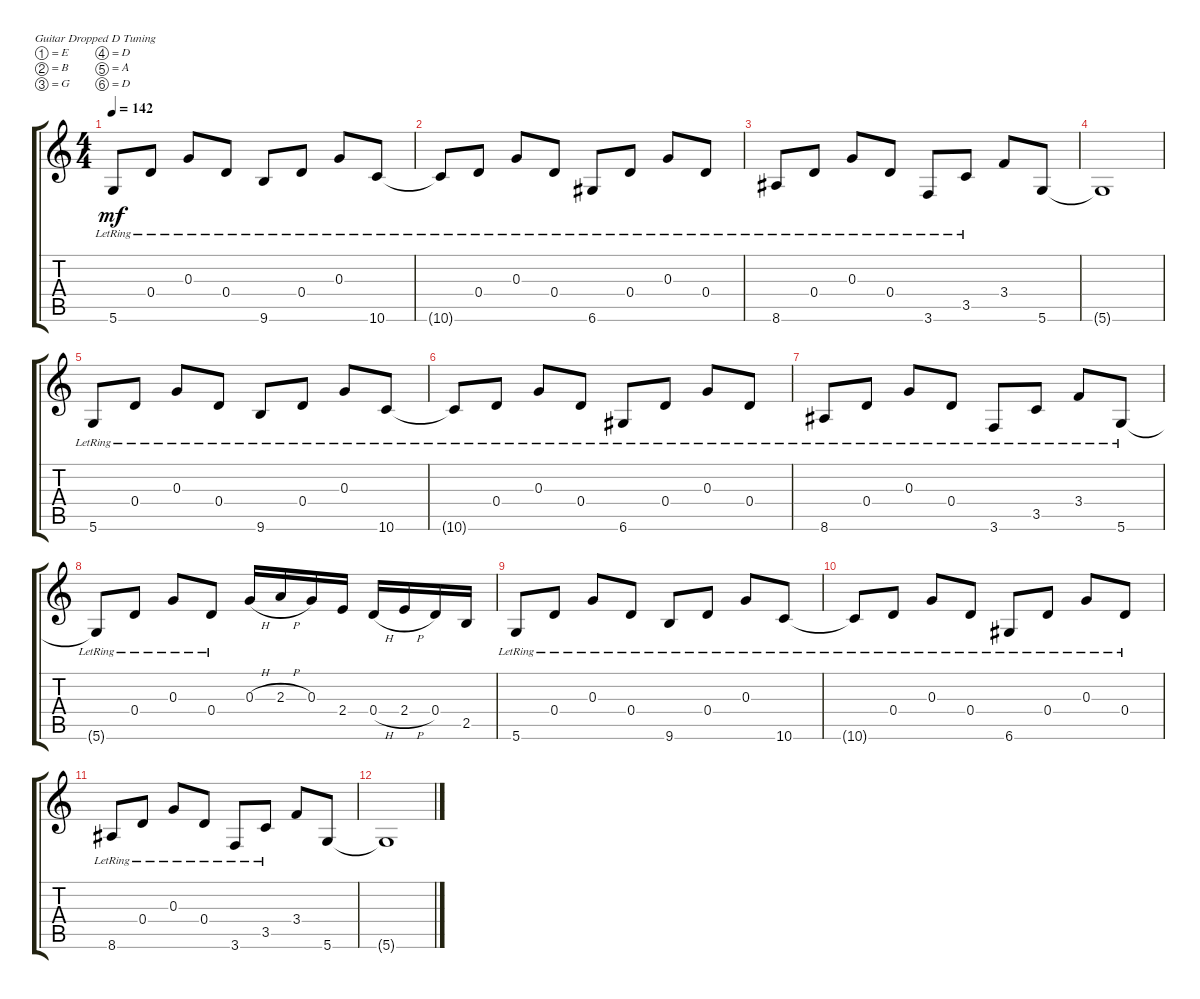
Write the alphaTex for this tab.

\defaultSystemsLayout 4
\bracketExtendMode groupsimilarinstruments
\singleTrackTrackNamePolicy hidden
\multiTrackTrackNamePolicy hidden
\firstSystemTrackNameOrientation horizontal
\otherSystemsTrackNameOrientation horizontal
\track ("Electric Guitar" "E-Gt") {instrument distortionguitar}
\staff {score tabs}
\tuning (E4 B3 G3 D3 A2 D2)
\ts (4 4)
\tempo 142
\clef g2
\ks c
5.6{lr}.8{dy mf} 0.4{lr}.8 0.3{lr}.8 0.4{lr}.8 9.6{lr}.8 0.4{lr}.8 0.3{lr}.8 10.6{lr}.8 |
10.6{lr t}.8 0.4{lr}.8 0.3{lr}.8 0.4{lr}.8 6.6{lr}.8 0.4{lr}.8 0.3{lr}.8 0.4{lr}.8 |
8.6{lr}.8 0.4{lr}.8 0.3{lr}.8 0.4{lr}.8 3.6{lr}.8 3.5{lr}.8 3.4.8 5.6.8 |
5.6{t}.1 |
5.6{lr}.8 0.4{lr}.8 0.3{lr}.8 0.4{lr}.8 9.6{lr}.8 0.4{lr}.8 0.3{lr}.8 10.6{lr}.8 |
10.6{lr t}.8 0.4{lr}.8 0.3{lr}.8 0.4{lr}.8 6.6{lr}.8 0.4{lr}.8 0.3{lr}.8 0.4{lr}.8 |
8.6{lr}.8 0.4{lr}.8 0.3{lr}.8 0.4{lr}.8 3.6{lr}.8 3.5{lr}.8 3.4{lr}.8 5.6{lr}.8 |
5.6{lr t}.8 0.4{lr}.8 0.3{lr}.8 0.4{lr}.8 0.3{h}.16 2.3{h}.16 0.3.16 2.4.16 0.4{h}.16 2.4{h}.16 0.4.16 2.5.16 |
5.6{lr}.8 0.4{lr}.8 0.3{lr}.8 0.4{lr}.8 9.6{lr}.8 0.4{lr}.8 0.3{lr}.8 10.6{lr}.8 |
10.6{lr t}.8 0.4{lr}.8 0.3{lr}.8 0.4{lr}.8 6.6{lr}.8 0.4{lr}.8 0.3{lr}.8 0.4{lr}.8 |
8.6{lr}.8 0.4{lr}.8 0.3{lr}.8 0.4{lr}.8 3.6{lr}.8 3.5{lr}.8 3.4.8 5.6.8 |
5.6{t}.1
